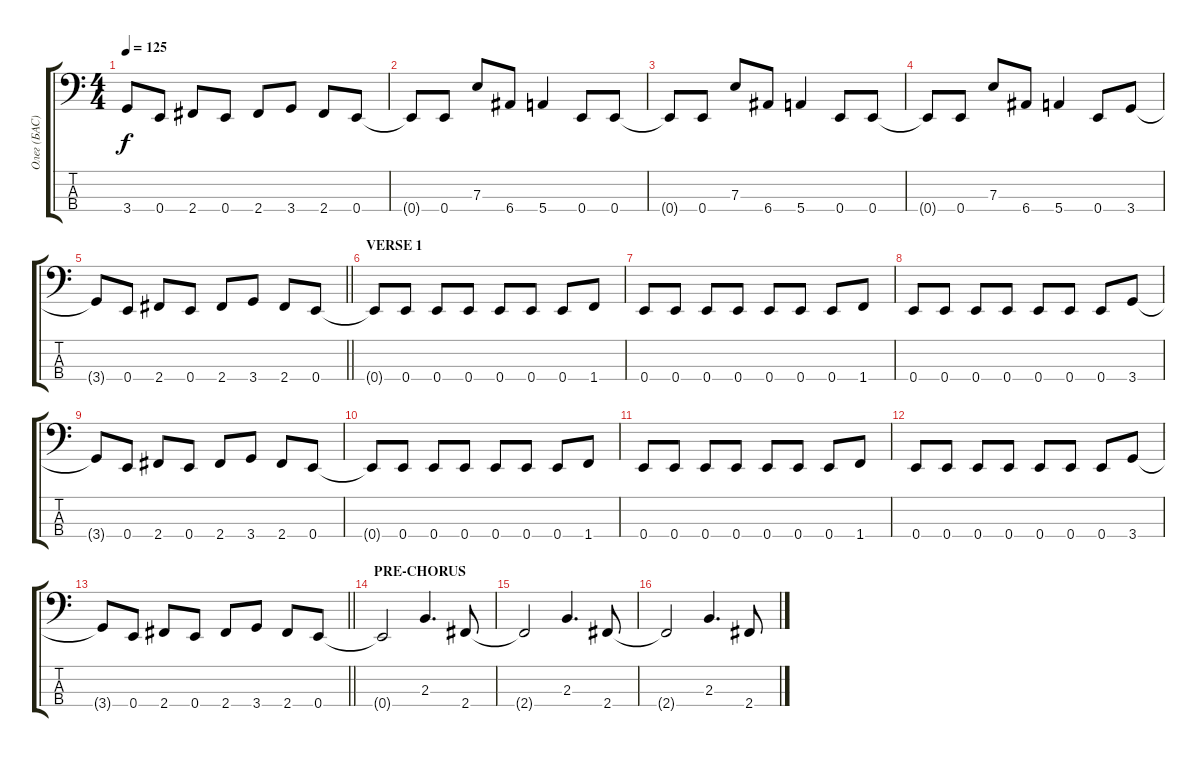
\track ("Олег (БАС)" "Олег (БАС)") {instrument electricbasspick}
\staff {score tabs}
\tuning (G2 D2 A1 E1) {hide}
\ts (4 4)
\tempo 125
\clef f4
\ks c
3.4{t}.8{dy f} 0.4.8 2.4.8 0.4.8 2.4.8 3.4.8 2.4.8 0.4.8 |
0.4{t}.8 0.4.8 7.3.8 6.4.8 5.4.4 0.4.8 0.4.8 |
0.4{t}.8 0.4.8 7.3.8 6.4.8 5.4.4 0.4.8 0.4.8 |
0.4{t}.8 0.4.8 7.3.8 6.4.8 5.4.4 0.4.8 3.4.8 |
\barLineRight lightlight
3.4{t}.8 0.4.8 2.4.8 0.4.8 2.4.8 3.4.8 2.4.8 0.4.8 |
\section ("" "VERSE 1")
0.4{t}.8 0.4.8 0.4.8 0.4.8 0.4.8 0.4.8 0.4.8 1.4.8 |
0.4.8 0.4.8 0.4.8 0.4.8 0.4.8 0.4.8 0.4.8 1.4.8 |
0.4.8 0.4.8 0.4.8 0.4.8 0.4.8 0.4.8 0.4.8 3.4.8 |
3.4{t}.8 0.4.8 2.4.8 0.4.8 2.4.8 3.4.8 2.4.8 0.4.8 |
0.4{t}.8 0.4.8 0.4.8 0.4.8 0.4.8 0.4.8 0.4.8 1.4.8 |
0.4.8 0.4.8 0.4.8 0.4.8 0.4.8 0.4.8 0.4.8 1.4.8 |
0.4.8 0.4.8 0.4.8 0.4.8 0.4.8 0.4.8 0.4.8 3.4.8 |
\barLineRight lightlight
3.4{t}.8 0.4.8 2.4.8 0.4.8 2.4.8 3.4.8 2.4.8 0.4.8 |
\section ("" "PRE-CHORUS")
0.4{t}.2 2.3.4{d} 2.4.8 |
2.4{t}.2 2.3.4{d} 2.4.8 |
2.4{t}.2 2.3.4{d} 2.4.8
